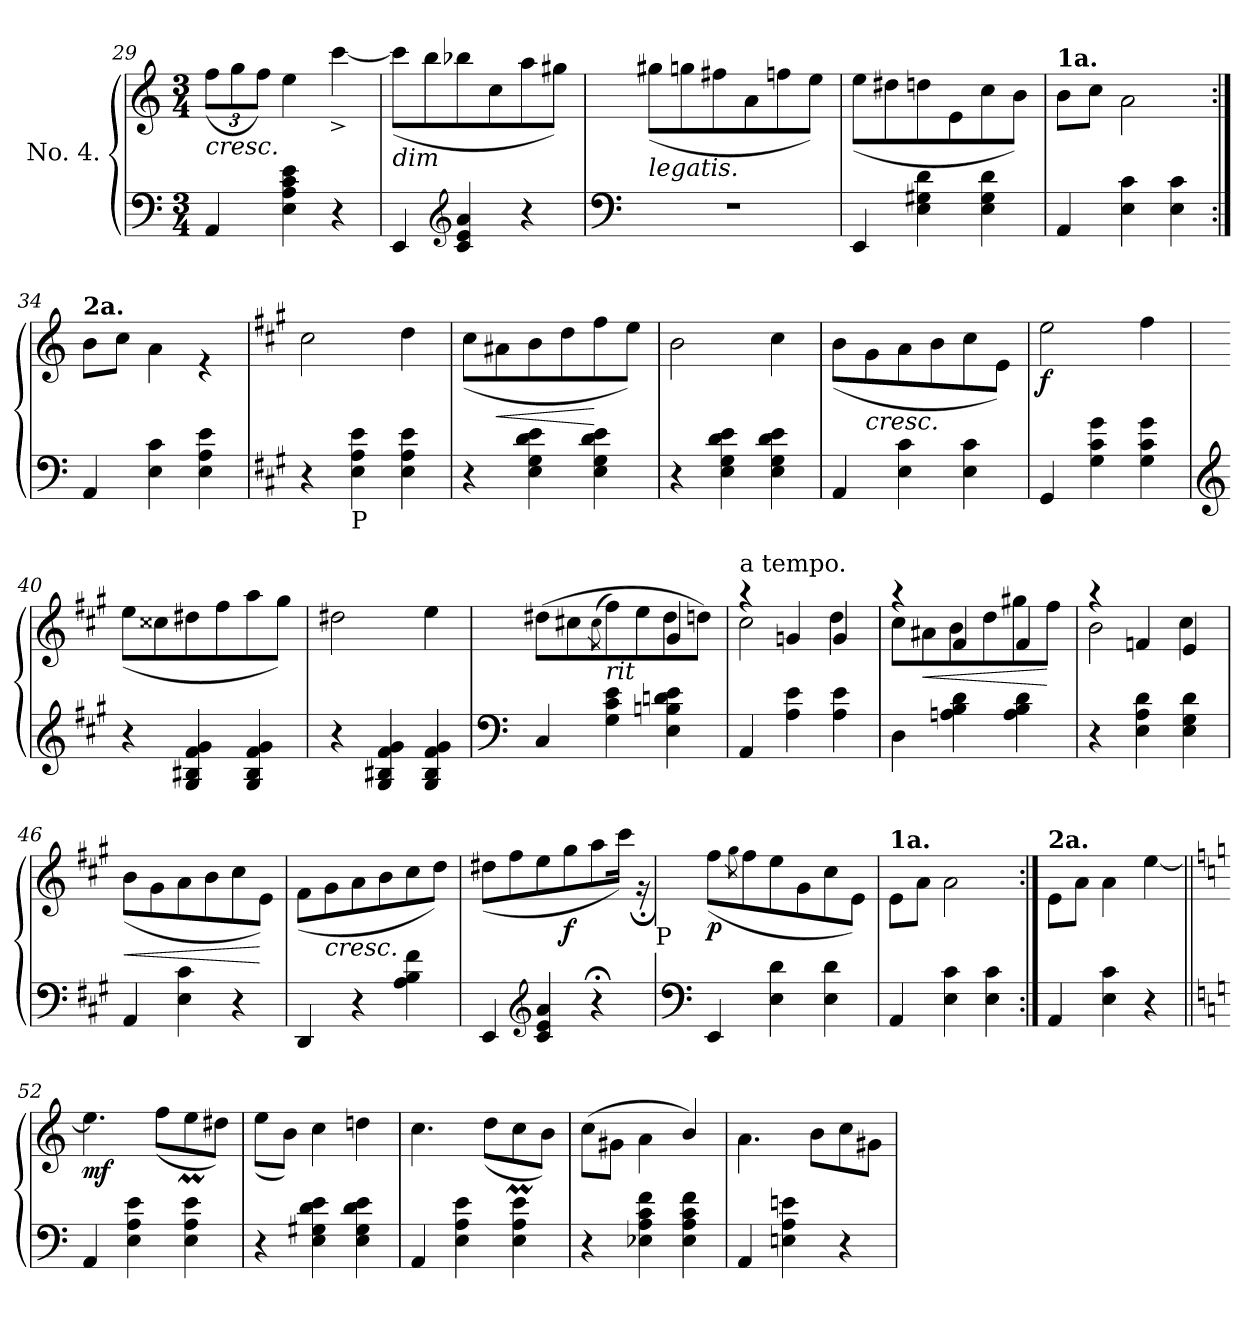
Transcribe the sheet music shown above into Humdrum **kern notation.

**kern	**kern	**dynam
*part1	*part1	*part1
*staff2	*staff1	*staff1/2
*I"No. 4.	*	*
*clefF4	*clefG2	*
*k[]	*k[]	*
*M3/4	*M3/4	*
=29	=29	=29
*	*^	*
*	*	*Xbrackettup	*
!	!LO:TX:b:i:t=cresc.	!	!
4AA/	2.ryy	(>12ff\L	.
.	.	12gg\	.
.	.	12ff\J)	.
4E\ 4A\ 4c\ 4e\	.	4ee\	.
4r	.	[4ccc^\	.
!!LO:LB:g=z	!!
=30	=30	=30	=30
!	!LO:TX:b:i:t=dim	!	!
4EE/	2.ryy	(>8ccc\L]	.
.	.	8bb\	.
*clefG2	*	*	*
4c/ 4e/ 4a/	.	8bb-X\	.
.	.	8cc\	.
4r	.	8aa\	.
.	.	8gg#X\J)	.
=31	=31	=31	=31
*clefF4	*	*	*
!	!LO:TX:b:i:t=legatis.	!	!
2.r	2.ryy	(>8gg#X\L	.
.	.	8ggn\	.
.	.	8ff#X\	.
.	.	8a\	.
.	.	8ffn\	.
.	.	8ee\J)	.
=32	=32	=32	=32
4EE/	2.ryy	(>8ee\L	.
.	.	8dd#X\	.
4E\ 4G#X\ 4d\	.	8ddn\	.
.	.	8e\	.
4E\ 4G#\ 4d\	.	8cc\	.
.	.	8b\J)	.
=33	=33	=33	=33
!	!LO:TX:a:B:t=1a.	!	!
4AA/	2.ryy	8b\L	.
.	.	8cc\J	.
4E\ 4c\	.	2a\	.
4E\ 4c\	.	.	.
=34:|!	=34:|!	=34:|!	=34:|!
!	!LO:TX:a:B:t=2a.	!	!
4AA/	2.ryy	8b\L	.
.	.	8cc\J	.
4E\ 4c\	.	4a\	.
4E\ 4A\ 4e\	.	4r	.
=35	=35	=35	=35
*k[f#c#g#]	*k[f#c#g#]	*	*
4r	2.ryy	2cc#\	.
!LO:TX:b:t=P	!	!	!
4E\ 4A\ 4e\	.	.	.
4E\ 4A\ 4e\	.	4dd\	.
=36	=36	=36	=36
4r	2.ryy	(>8cc#\L	.
!	!	!	!LO:HP:b
.	.	8a#X\	<
4E\ 4G#\ 4d\ 4e\	.	8b\	.
.	.	8dd\	.
4E\ 4G#\ 4d\ 4e\	.	8ff#\	[
.	.	8ee\J)	.
!!LO:PB:g=z	!!
=37	=37	=37	=37
4r	2.ryy	2b\	.
4E\ 4G#\ 4d\ 4e\	.	.	.
4E\ 4G#\ 4d\ 4e\	.	4cc#\	.
=38	=38	=38	=38
4AA/	2.ryy	(<8b\L	.
!	!	!LO:TX:b:i:t=cresc.	!
.	.	8g#\	.
4E\ 4c#\	.	8a\	.
.	.	8b\	.
4E\ 4c#\	.	8cc#\	.
.	.	8e\J)	.
=39	=39	=39	=39
!	!	!	!LO:DY:b
4GG#/	2.ryy	2ee\	f
4G#\ 4c#\ 4g#\	.	.	.
4G#\ 4c#\ 4g#\	.	4ff#\	.
=40	=40	=40	=40
*clefG2	*	*	*
4r	2.ryy	(>8ee\L	.
.	.	8cc##X\	.
4G#/ 4B#X/ 4f#/ 4g#/	.	8dd#X\	.
.	.	8ff#\	.
4G#/ 4B#/ 4f#/ 4g#/	.	8aa\	.
.	.	8gg#\J)	.
=41	=41	=41	=41
4r	2.ryy	2dd#X\	.
4G#/ 4B#X/ 4f#/ 4g#/	.	.	.
4G#/ 4B#/ 4f#/ 4g#/	.	4ee\	.
=42	=42	=42	=42
*clefF4	*	*	*
4C#/	4ryy	(>8dd#X\L	.
.	.	8cc#X\	.
.	.	(<8qcc#\	.
!	!LO:TX:b:i:t=rit	!	!
4G#\ 4c#\ 4e\	4ryy	8ff#\)	.
.	.	8ee\	.
4E\ 4Bn\ 4dn\ 4e\	4g#/	8dd#\	.
.	.	8ddn\J)	.
=43	=43	=43	=43
!	!LO:TX:a:t=a tempo.	!	!
4AA/	4r	2cc#\	.
4A\ 4e\	4gn/	.	.
4A\ 4e\	4g/	4dd\	.
!!LO:LB:g=z
=44	=44	=44	=44
*	*^	*^	*
4D\	4r	8ryy	2ryy	8cc#\L	.
!	!	!	!	!	!LO:HP:b
.	.	8ryy	.	8a#X\	<
4An\ 4B\ 4d\	4f#/	4ryy	.	8b\	.
.	.	.	.	8dd\	.
4A\ 4B\ 4d\	4f#/	4ryy	8ryy	8gg#X\	.
.	.	.	8ryy	8ff#\J	[
*	*	*v	*v	*v	*
=45	=45	=45	=45
4r	4r	2b\	.
4E\ 4A\ 4d\	4fn/	.	.
4E\ 4G#\ 4d\	4e/	4cc#\	.
=46	=46	=46	=46
!	!	!	!LO:HP:b
4AA/	2.ryy	(>8b\L	<
.	.	8g#\	.
4E\ 4c#\	.	8a\	.
.	.	8b\	.
4r	.	8cc#\	.
.	.	8e\J)	[
=47	=47	=47	=47
4DD/	2.ryy	(<8f#\L	.
!	!	!LO:TX:b:i:t=cresc.	!
.	.	8g#\	.
4r	.	8a\	.
.	.	8b\	.
4A\ 4B\ 4f#\	.	8cc#\	.
.	.	8dd\J)	.
=48	=48	=48	=48
4EE/	2.ryy	(>8dd#X\L	.
.	.	8ff#\	.
*clefG2	*	*	*
4c#/ 4e/ 4a/	.	8ee\	.
!	!	!	!LO:DY:b
.	.	8gg#\	f
4r;	.	8aa\	.
.	.	16ccc#\Jk)	.
.	.	16r;	.
!	!	!LO:TX:b:t=P	!
=49	=49	=49	=49
*clefF4	*	*	*
!	!	!	!LO:DY:b
4EE/	2.ryy	(>8ff#\L	p
.	.	8qgg#\	.
.	.	8ff#\	.
4E\ 4d\	.	8ee\	.
.	.	8g#\	.
4E\ 4d\	.	8cc#\	.
.	.	8e\J)	.
!!LO:LB:g=z	!!
=50	=50	=50	=50
!	!LO:TX:a:B:t=1a.	!	!
4AA/	2.ryy	8e\L	.
.	.	8a\J	.
4E\ 4c#\	.	2a\	.
4E\ 4c#\	.	.	.
=51:|!	=51:|!	=51:|!	=51:|!
!	!LO:TX:a:B:t=2a.	!	!
4AA/	2.ryy	8e\L	.
.	.	8a\J	.
4E\ 4c#\	.	4a\	.
4r	.	[4ee\	.
=52||	=52||	=52||	=52||
*k[]	*k[]	*	*
!	!	!	!LO:DY:b
4AA/	2.ryy	4.ee\]	mf
4E\ 4A\ 4e\	.	.	.
.	.	(>8ff\L	.
4E\ 4A\ 4e\	.	8eem\	.
.	.	8dd#X\J)	.
=53	=53	=53	=53
4r	2.ryy	(>8ee\L	.
.	.	8b\J)	.
4E\ 4G#X\ 4d\ 4e\	.	4cc\	.
4E\ 4G#\ 4d\ 4e\	.	4ddn\	.
=54	=54	=54	=54
4AA/	2.ryy	4.cc\	.
4E\ 4A\ 4e\	.	.	.
.	.	(>8dd\L	.
4E\ 4A\ 4e\	.	8ccM\	.
.	.	8b\J)	.
=55	=55	=55	=55
4r	2.ryy	(<8cc\L	.
.	.	8g#X\J	.
4E-X\ 4A\ 4c\ 4f\	.	4a\	.
4E-\ 4A\ 4c\ 4f\	.	4b/)	.
=56	=56	=56	=56
4AA/	2.ryy	4.a\	.
4En\ 4A\ 4en\	.	.	.
.	.	8b\L	.
4r	.	8cc\	.
.	.	8g#X\J	.
*	*v	*v	*
=	=	=
*-	*-	*-
